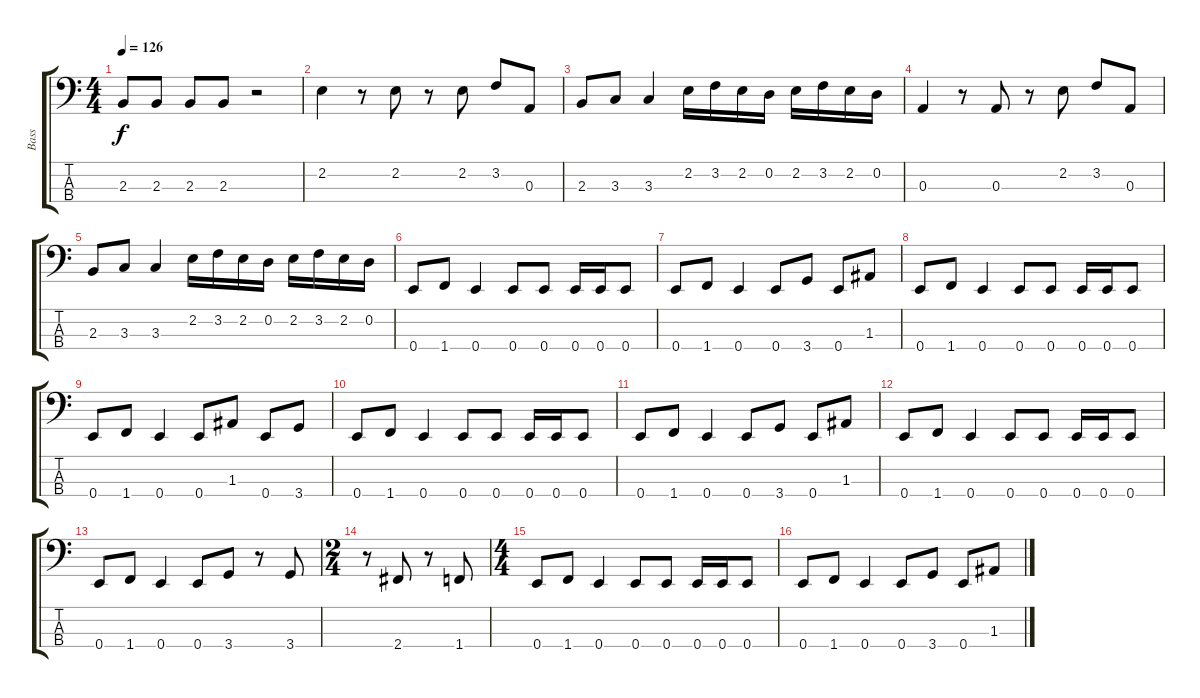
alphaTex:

\track ("Bass" "Bass") {instrument electricbasspick}
\staff {score tabs}
\tuning (G2 D2 A1 E1) {hide}
\ts (4 4)
\tempo 126
\clef f4
\ks c
2.3.8{dy f} 2.3.8 2.3.8 2.3.8 r.2 |
2.2.4 r.8 2.2.8 r.8 2.2.8 3.2.8 0.3.8 |
2.3.8 3.3.8 3.3.4 2.2.16 3.2.16 2.2.16 0.2.16 2.2.16 3.2.16 2.2.16 0.2.16 |
0.3.4 r.8 0.3.8 r.8 2.2.8 3.2.8 0.3.8 |
2.3.8 3.3.8 3.3.4 2.2.16 3.2.16 2.2.16 0.2.16 2.2.16 3.2.16 2.2.16 0.2.16 |
0.4.8 1.4.8 0.4.4 0.4.8 0.4.8 0.4.16 0.4.16 0.4.8 |
0.4.8 1.4.8 0.4.4 0.4.8 3.4.8 0.4.8 1.3.8 |
0.4.8 1.4.8 0.4.4 0.4.8 0.4.8 0.4.16 0.4.16 0.4.8 |
0.4.8 1.4.8 0.4.4 0.4.8 1.3.8 0.4.8 3.4.8 |
0.4.8 1.4.8 0.4.4 0.4.8 0.4.8 0.4.16 0.4.16 0.4.8 |
0.4.8 1.4.8 0.4.4 0.4.8 3.4.8 0.4.8 1.3.8 |
0.4.8 1.4.8 0.4.4 0.4.8 0.4.8 0.4.16 0.4.16 0.4.8 |
0.4.8 1.4.8 0.4.4 0.4.8 3.4.8 r.8 3.4.8 |
\ts (2 4)
r.8 2.4.8 r.8 1.4.8 |
\ts (4 4)
0.4.8 1.4.8 0.4.4 0.4.8 0.4.8 0.4.16 0.4.16 0.4.8 |
0.4.8 1.4.8 0.4.4 0.4.8 3.4.8 0.4.8 1.3.8
